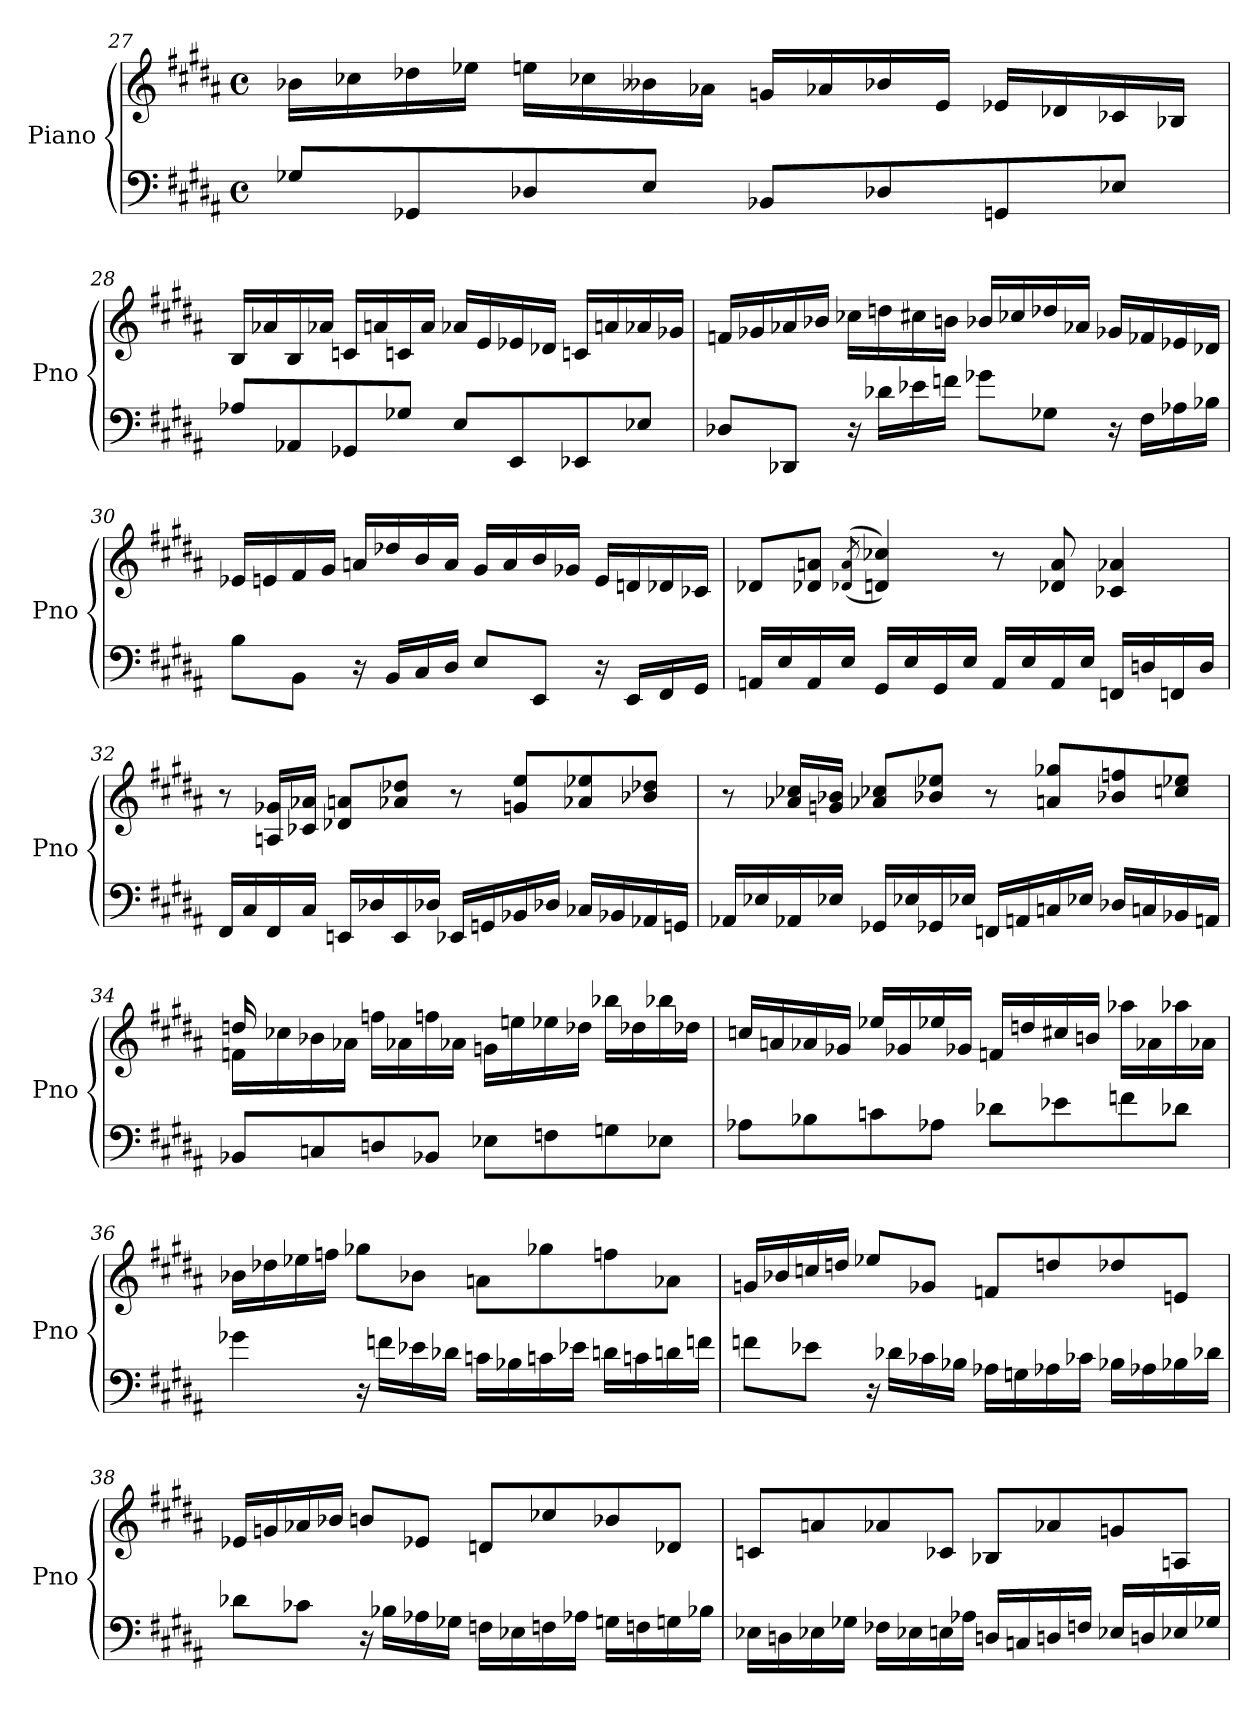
**kern	**kern
*part1	*part1
*staff2	*staff1
*I"Piano	*
*I'Pno	*
*clefF4	*clefG2
*k[f#c#g#d#a#]	*k[f#c#g#d#a#]
*M4/4	*M4/4
*met(c)	*met(c)
=27	=27
8G-Xi/L	16b-Xi\LL
.	16cc-Xj\
8GG-Xi/	16dd-Xi\
.	16ee-Xi\JJ
8D-Xi/	16ee\LL
.	16cc-Xi\
8E/J	16b--Xj\
.	16a-Xi\JJ
8BB-Xi/L	16gni/LL
.	16a-Xi/
8D-Xi/	16b-Xi/
.	16e/JJ
8GGni/	16e-Xi/LL
.	16d-Xi/
8E-Xi/J	16c-Xj/
.	16B-Xi/JJ
!!LO:LB:g=z
=28	=28
8A-Xi/L	16B/LL
.	16a-Xi/
8AA-Xi/	16B/
.	16a-Xi/JJ
8GG-Xi/	16cni/LL
.	16an/
8G-Xi/J	16cni/
.	16a/JJ
8E/L	16a-Xi/LL
.	16e/
8EE/	16e-Xi/
.	16d-Xi/JJ
8EE-Xi/	16cni/LL
.	16an/
8E-Xi/J	16a-Xi/
.	16g-Xi/JJ
=29	=29
8D-Xi/L	16fni/LL
.	16g-Xi/
8DD-Xi/J	16a-Xi/
.	16b-Xi/JJ
16r	16cc-Xi\LL
16d-Xi\LL	16ddn\
16e-Xi\	16cc#Z\
16fni\JJ	16b\JJ
8g-Xi\L	16b-Xi/LL
.	16cc-Xi/
8G-Xi\J	16dd-Xi/
.	16a-Xi/JJ
16r	16g-Xi/LL
16F#\LL	16f-Xj/
16A-Xi\	16e-Xi/
16B-Xi\JJ	16d-Xi/JJ
=30	=30
8B\L	16e-Xi/LL
.	16e/
8BB\J	16f#/
.	16g#Z/JJ
16r	16an/LL
16BB/LL	16dd-Xi/
16C#/	16b/
16D#Z/JJ	16a/JJ
8E/L	16g#Z/LL
.	16a/
8EE/J	16b/
.	16g-Xi/JJ
16r	16e/LL
16EE/LL	16dn/
16FF#/	16d-Xi/
16GG#/JJ	16c-Xi/JJ
!!LO:LB:g=z
=31	=31
16AAn/LL	8d-Xi/L
16E/	.
16AA/	8d-Xi/ 8an/J
16E/JJ	.
.	((>8qd-Xi/ 8qa/
16GG#/LL	4dn/ 4cc-Xi/))
16E/	.
16GG#/	.
16E/JJ	.
16AA/LL	8r
16E/	.
16AA/	8d-Xi/ 8a/
16E/JJ	.
16FFni/LL	4c-Xi/ 4a-Xi/
16Dn/	.
16FFni/	.
16D/JJ	.
=32	=32
16FF#/LL	8r
16C#/	.
16FF#/	16An/ 16g-Xi/LL
16C#/JJ	16c-Xi/ 16a-Xi/JJ
16EEn/LL	8d-Xi/ 8an/L
16D-Xi/	.
16EE/	8a-Xi/ 8dd-Xi/J
16D-Xi/JJ	.
16EE-Xi/LL	8r
16GGni/	.
16BB-Xi/	8gni/ 8ee/L
16D-Xi/JJ	.
16C-Xj/LL	8a-Xi/ 8ee-Xi/
16BB-Xi/	.
16AA-Xi/	8b-Xi/ 8dd-Xi/J
16GGni/JJ	.
=33	=33
16AA-Xi/LL	8r
16E-Xi/	.
16AA-Xi/	16a-Xi/ 16cc-Xi/LL
16E-Xi/JJ	16gni/ 16b-Xi/JJ
16GG-Xi/LL	8a-Xi/ 8cc-Xi/L
16E-Xi/	.
16GG-Xi/	8b-Xi/ 8ee-Xi/J
16E-Xi/JJ	.
16FFni/LL	8r
16AAni/	.
16Cni/	8ani/ 8gg-Xi/L
16E-Xi/JJ	.
16D-Xi/LL	8b-Xi/ 8ffni/
16Cni/	.
16BB-Xi/	8ccni/ 8ee-Xi/J
16AAni/JJ	.
!!LO:PB:g=z
=34	=34
*^	*^
16ryy	8BB-Xi/L	16fni\LL	16ddni/
2...ryy	.	16cc-Xi\	2...ryy
.	8Cni/	16b-Xi\	.
.	.	16a-Xi\JJ	.
.	8Dni/	16ffni\LL	.
.	.	16a-Xi\	.
.	8BB-Xi/J	16ffni\	.
.	.	16a-Xi\JJ	.
.	8E-Xi\L	16gni\LL	.
.	.	16een\	.
.	8Fni\	16ee-Xi\	.
.	.	16dd-Xi\JJ	.
.	8Gni\	16bb-Xi\LL	.
.	.	16dd-Xi\	.
.	8E-Xi\J	16bb-Xi\	.
.	.	16dd-Xi\JJ	.
*v	*v	*	*
*	*v	*v
=35	=35
8A-Xi\L	16ccni/LL
.	16an/
8B-Xi\	16a-Xi/
.	16g-Xi/JJ
8cni\	16ee-Xi/LL
.	16g-Xi/
8A-Xi\J	16ee-Xi/
.	16g-Xi/JJ
8d-Xi\L	16fni/LL
.	16ddn/
8e-Xi\	16cc#Z/
.	16bn/JJ
8fni\	16aa-Xi\LL
.	16a-Xi\
8d-Xi\J	16aa-Xi\
.	16a-Xi\JJ
=36	=36
4g-Xi\	16b-Xi\LL
.	16dd-Xi\
.	16ee-Xi\
.	16ffni\JJ
16r	8gg-Xi\L
16fni\LL	.
16e-Xi\	8b-Xi\J
16d-Xi\JJ	.
16cni\LL	8ani\L
16B-Xi\	.
16cni\	8gg-Xi\
16e-Xi\JJ	.
16dni\LL	8ffni\
16cni\	.
16dni\	8a-Xi\J
16fni\JJ	.
!!LO:LB:g=z
=37	=37
8fni\L	16gni/LL
.	16b-Xi/
8e-Xi\J	16ccni/
.	16ddni/JJ
16r	8ee-Xi/L
16d-Xi\LL	.
16c-Xi\	8g-Xi/J
16B-Xi\JJ	.
16A-Xi\LL	8fni/L
16Gni\	.
16A-Xi\	8ddn/
16c-Xi\JJ	.
16B-Xi\LL	8dd-Xi/
16A-Xi\	.
16B-Xi\	8en/J
16d-Xi\JJ	.
=38	=38
8d-Xi\L	16e-Xi/LL
.	16gni/
8c-Xi\J	16a-Xi/
.	16b-Xi/JJ
16r	8b/L
16B-Xi\LL	.
16A-Xi\	8e-Xi/J
16G-Xi\JJ	.
16Fni\LL	8dni/L
16E-Xi\	.
16Fni\	8cc-Xi/
16A-Xi\JJ	.
16Gni\LL	8b-Xi/
16Fni\	.
16Gni\	8d-Xi/J
16B-Xi\JJ	.
=39	=39
16E-Xi\LL	8cni/L
16Dni\	.
16E-Xi\	8an/
16G-Xi\JJ	.
16F-Xj\LL	8a-Xi/
16E-Xi\	.
16E\	8c-Xi/J
16A-Xi\JJ	.
16Dni/LL	8B-Xi/L
16Cni/	.
16Dni/	8a-Xi/
16Fni/JJ	.
16E-Xi/LL	8gni/
16Dni/	.
16E-Xi/	8An/J
16G-Xi/JJ	.
=	=
*-	*-
